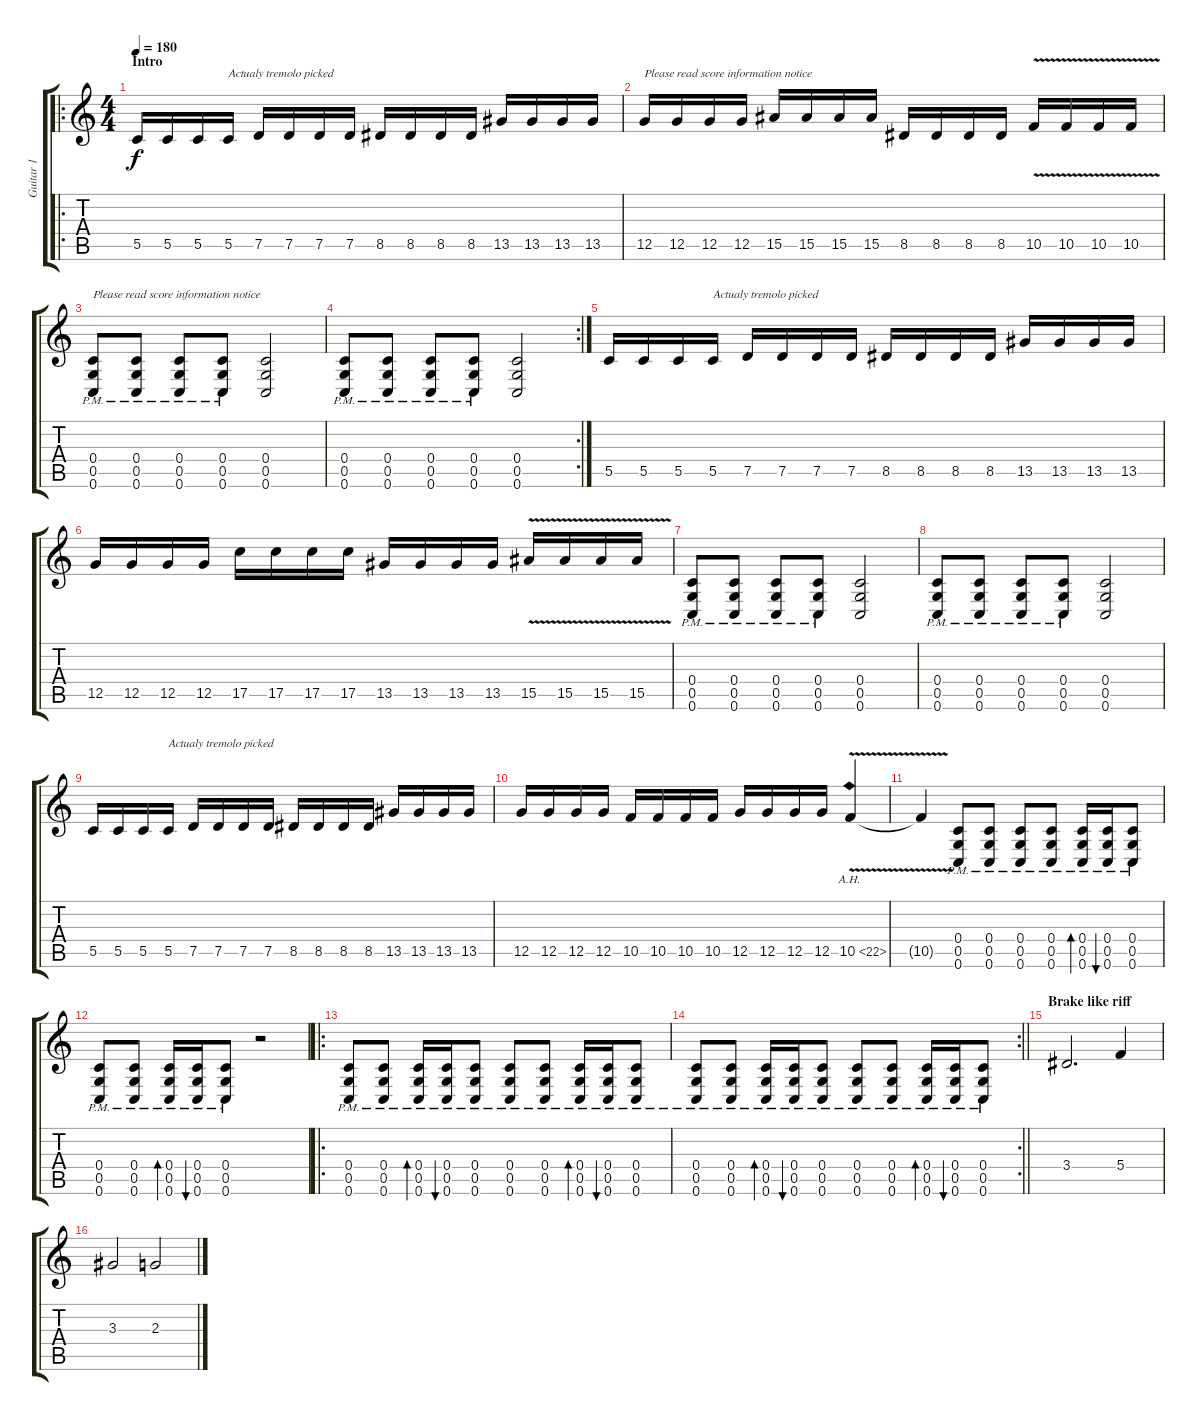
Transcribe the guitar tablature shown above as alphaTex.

\track ("Guitar 1" "Guitar 1") {instrument distortionguitar}
\staff {score tabs}
\tuning (D4 A3 F3 C3 G2 C2) {hide}
\ro
\ts (4 4)
\section ("" "Intro")
\tempo 180
\clef g2
\ks c
5.5.16{dy f instrument distortionguitar} 5.5.16 5.5.16 5.5.16{txt "Actualy tremolo picked"} 7.5.16 7.5.16 7.5.16 7.5.16 8.5.16 8.5.16 8.5.16 8.5.16 13.5.16 13.5.16 13.5.16 13.5.16 |
12.5.16{txt "Please read score information notice"} 12.5.16 12.5.16 12.5.16 15.5.16 15.5.16 15.5.16 15.5.16 8.5.16 8.5.16 8.5.16 8.5.16 10.5{v}.16 10.5{v}.16 10.5{v}.16 10.5{v}.16 |
(0.4 0.5 0.6{pm}).8{txt "Please read score information notice"} (0.4 0.5 0.6{pm}).8 (0.4 0.5 0.6{pm}).8 (0.4 0.5 0.6{pm}).8 (0.4 0.5 0.6).2 |
\rc 2
(0.4 0.5 0.6{pm}).8 (0.4 0.5 0.6{pm}).8 (0.4 0.5 0.6{pm}).8 (0.4 0.5 0.6{pm}).8 (0.4 0.5 0.6).2 |
5.5.16 5.5.16 5.5.16 5.5.16{txt "Actualy tremolo picked"} 7.5.16 7.5.16 7.5.16 7.5.16 8.5.16 8.5.16 8.5.16 8.5.16 13.5.16 13.5.16 13.5.16 13.5.16 |
12.5.16 12.5.16 12.5.16 12.5.16 17.5.16 17.5.16 17.5.16 17.5.16 13.5.16 13.5.16 13.5.16 13.5.16 15.5{v}.16 15.5{v}.16 15.5{v}.16 15.5{v}.16 |
(0.4 0.5 0.6{pm}).8 (0.4 0.5 0.6{pm}).8 (0.4 0.5 0.6{pm}).8 (0.4 0.5 0.6{pm}).8 (0.4 0.5 0.6).2 |
(0.4 0.5 0.6{pm}).8 (0.4 0.5 0.6{pm}).8 (0.4 0.5 0.6{pm}).8 (0.4 0.5 0.6{pm}).8 (0.4 0.5 0.6).2 |
5.5.16 5.5.16 5.5.16 5.5.16{txt "Actualy tremolo picked"} 7.5.16 7.5.16 7.5.16 7.5.16 8.5.16 8.5.16 8.5.16 8.5.16 13.5.16 13.5.16 13.5.16 13.5.16 |
12.5.16 12.5.16 12.5.16 12.5.16 10.5.16 10.5.16 10.5.16 10.5.16 12.5.16 12.5.16 12.5.16 12.5.16 10.5{ah 12 v}.4 |
10.5{t}.4 (0.4{pm} 0.5 0.6).8 (0.4{pm} 0.5 0.6).8 (0.4{pm} 0.5 0.6).8 (0.4{pm} 0.5 0.6).8 (0.4{pm} 0.5 0.6).16{bd 60} (0.4{pm} 0.5 0.6).16{bu 60} (0.4{pm} 0.5 0.6).8 |
(0.4{pm} 0.5 0.6).8 (0.4{pm} 0.5 0.6).8 (0.4{pm} 0.5 0.6).16{bd 60} (0.4{pm} 0.5 0.6).16{bu 60} (0.4{pm} 0.5 0.6).8 r.2 |
\ro
(0.4{pm} 0.5 0.6).8 (0.4{pm} 0.5 0.6).8 (0.4{pm} 0.5 0.6).16{bd 60} (0.4{pm} 0.5 0.6).16{bu 60} (0.4{pm} 0.5 0.6).8 (0.4{pm} 0.5 0.6).8 (0.4{pm} 0.5 0.6).8 (0.4{pm} 0.5 0.6).16{bd 60} (0.4{pm} 0.5 0.6).16{bu 60} (0.4{pm} 0.5 0.6).8 |
\rc 2
\barLineRight lightlight
(0.4{pm} 0.5 0.6).8 (0.4{pm} 0.5 0.6).8 (0.4{pm} 0.5 0.6).16{bd 60} (0.4{pm} 0.5 0.6).16{bu 60} (0.4{pm} 0.5 0.6).8 (0.4{pm} 0.5 0.6).8 (0.4{pm} 0.5 0.6).8 (0.4{pm} 0.5 0.6).16{bd 60} (0.4{pm} 0.5 0.6).16{bu 60} (0.4{pm} 0.5 0.6).8 |
\section ("" "Brake like riff")
3.4.2{d} 5.4.4 |
3.3.2 2.3.2
